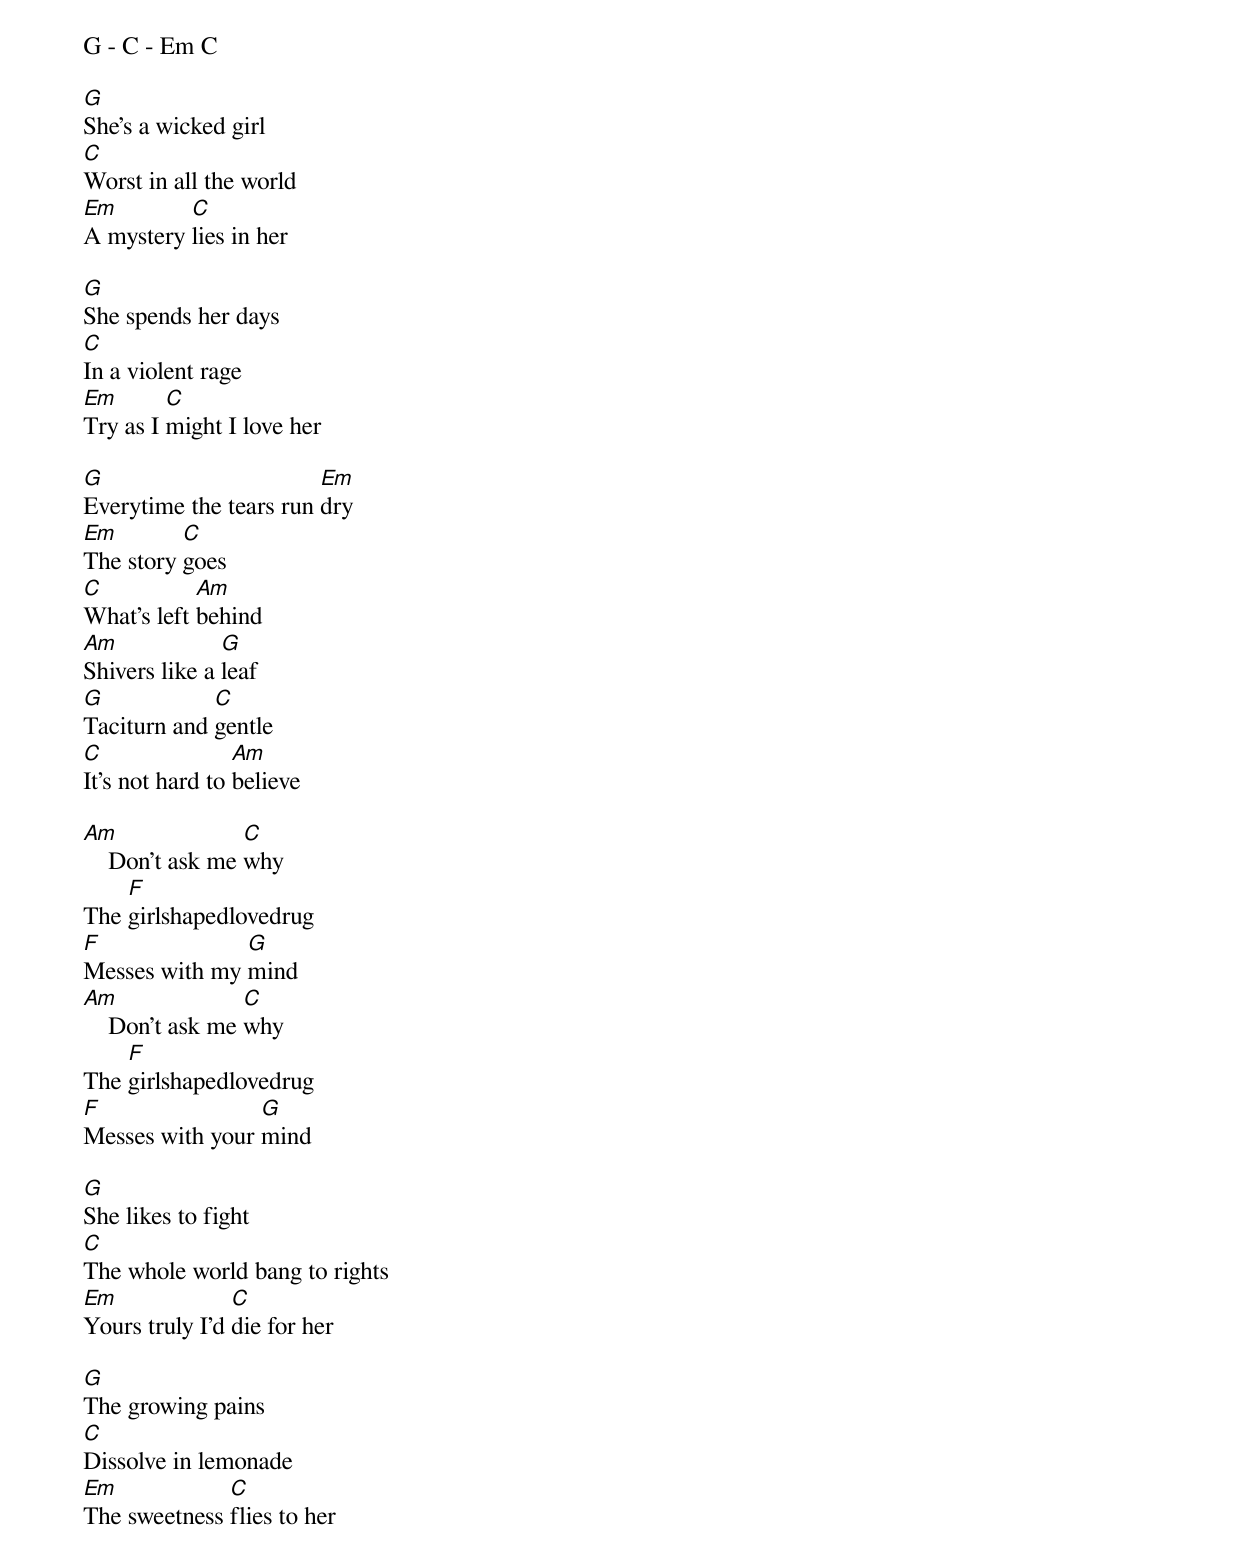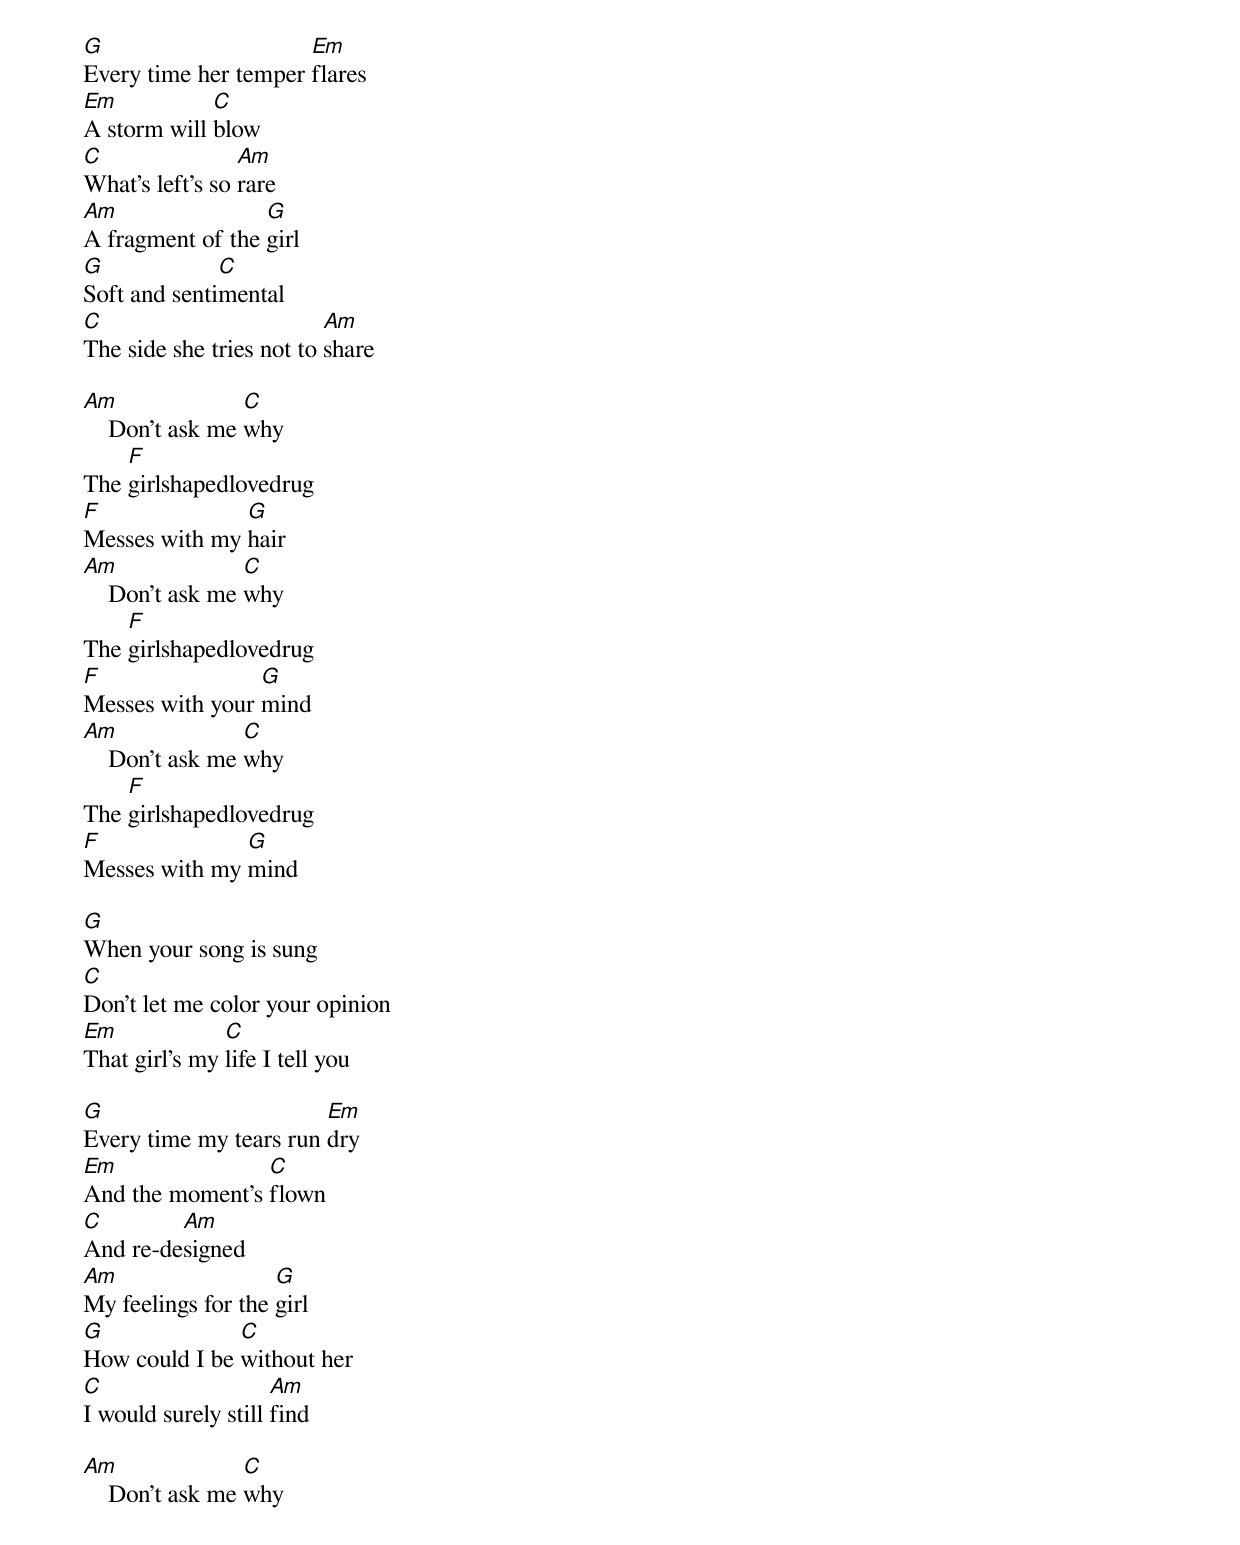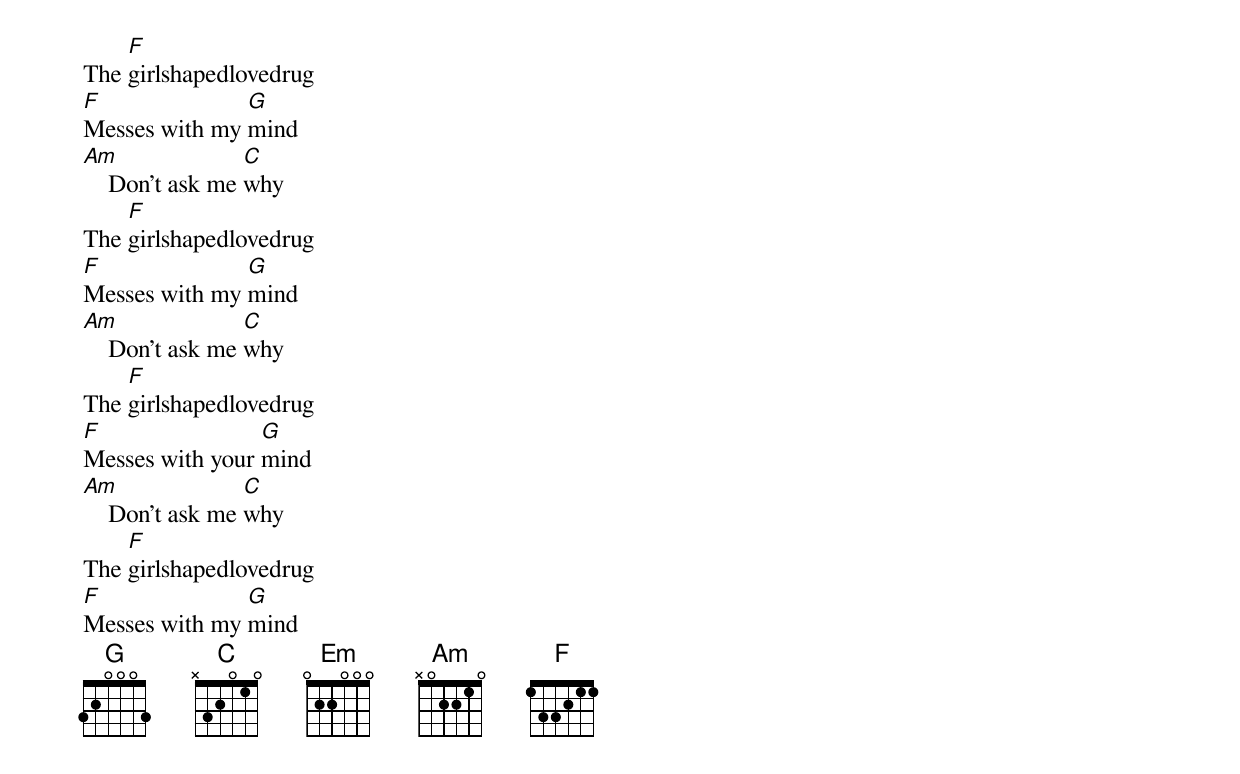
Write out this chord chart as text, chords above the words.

G - C - Em C

G
She's a wicked girl
C
Worst in all the world
Em        C
A mystery lies in her

G
She spends her days
C
In a violent rage
Em       C
Try as I might I love her

G                       Em
Everytime the tears run dry
Em        C
The story goes
C           Am
What's left behind
Am             G
Shivers like a leaf
G            C
Taciturn and gentle
C                Am
It's not hard to believe

Am               C
    Don't ask me why
    F
The girlshapedlovedrug
F              G
Messes with my mind
Am               C
    Don't ask me why
    F
The girlshapedlovedrug
F                G
Messes with your mind

G
She likes to fight
C
The whole world bang to rights
Em              C
Yours truly I'd die for her

G
The growing pains
C
Dissolve in lemonade
Em            C
The sweetness flies to her

G                     Em
Every time her temper flares
Em           C
A storm will blow
C                Am
What's left's so rare
Am                G
A fragment of the girl
G             C
Soft and sentimental
C                         Am
The side she tries not to share

Am               C
    Don't ask me why
    F
The girlshapedlovedrug
F              G
Messes with my hair
Am               C
    Don't ask me why
    F
The girlshapedlovedrug
F                G
Messes with your mind
Am               C
    Don't ask me why
    F
The girlshapedlovedrug
F              G
Messes with my mind

G
When your song is sung
C
Don't let me color your opinion
Em             C
That girl's my life I tell you

G                       Em
Every time my tears run dry
Em               C
And the moment's flown
C        Am
And re-designed
Am                  G
My feelings for the girl
G              C
How could I be without her
C                    Am
I would surely still find

Am               C
    Don't ask me why
    F
The girlshapedlovedrug
F              G
Messes with my mind
Am               C
    Don't ask me why
    F
The girlshapedlovedrug
F              G
Messes with my mind
Am               C
    Don't ask me why
    F
The girlshapedlovedrug
F                G
Messes with your mind
Am               C
    Don't ask me why
    F
The girlshapedlovedrug
F              G
Messes with my mind
